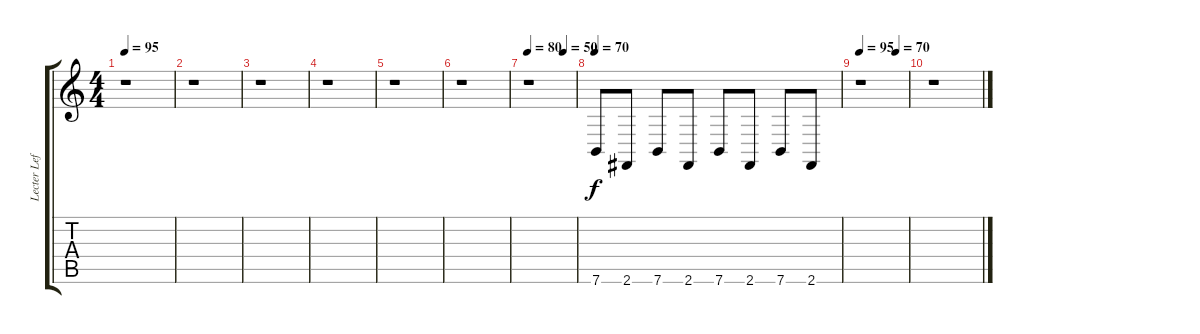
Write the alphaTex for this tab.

\track ("Lecter Left" "Lecter Lef") {instrument orchestrahit}
\staff {score tabs}
\tuning (E4 B3 G3 D3 A2 E2) {hide}
\ts (4 4)
\tempo 95
\clef g2
\ks c
r.1{dy f} |
r.1 |
r.1 |
r.1 |
r.1 |
r.1 |
\tempo 80
\tempo (50 0.75)
r.1 |
\tempo 70
7.6.8{instrument timpani} 2.6.8 7.6.8 2.6.8 7.6.8 2.6.8 7.6.8 2.6.8 |
\tempo 95
\tempo (70 0.75)
r.1 |
r.1
